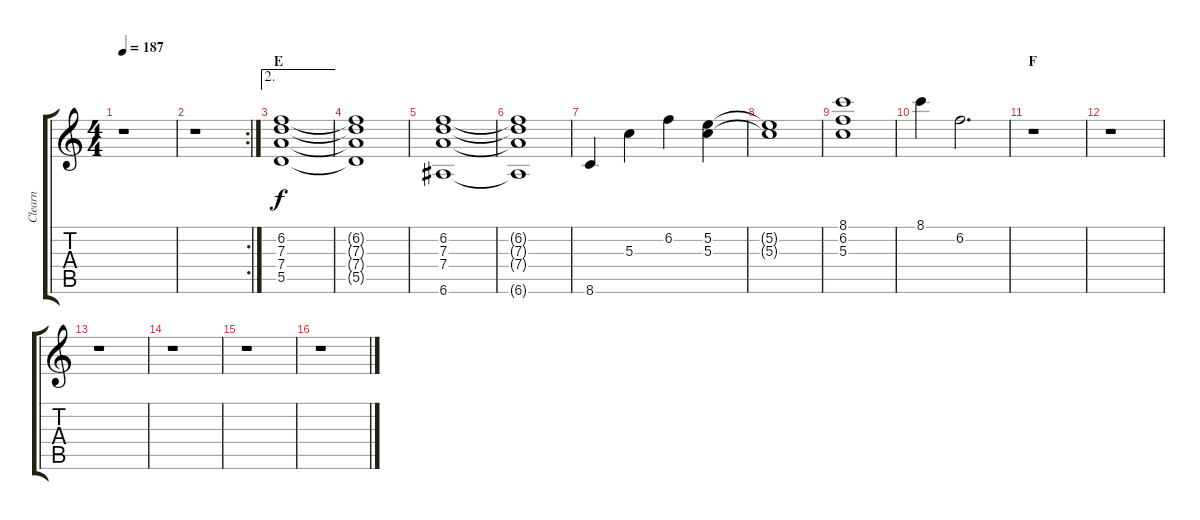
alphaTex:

\track ("Clearn" "Clearn") {instrument electricguitarclean}
\staff {score tabs}
\tuning (E4 B3 G3 D3 A2 E2) {hide}
\ts (4 4)
\tempo 187
\clef g2
\ks c
r.1{dy f} |
\rc 2
r.1 |
\ae 2
\section ("" "E")
(6.2 7.3 7.4 5.5).1 |
(6.2{t} 7.3{t} 7.4{t} 5.5{t}).1 |
(6.2 7.3 7.4 6.6).1 |
(6.2{t} 7.3{t} 7.4{t} 6.6{t}).1 |
8.6.4 5.3.4 6.2.4 (5.2 5.3).4 |
(5.2{t} 5.3{t}).1 |
(8.1 6.2 5.3).1 |
8.1.4 6.2.2{d} |
\section ("" "F")
r.1 |
r.1 |
r.1 |
r.1 |
r.1 |
r.1
